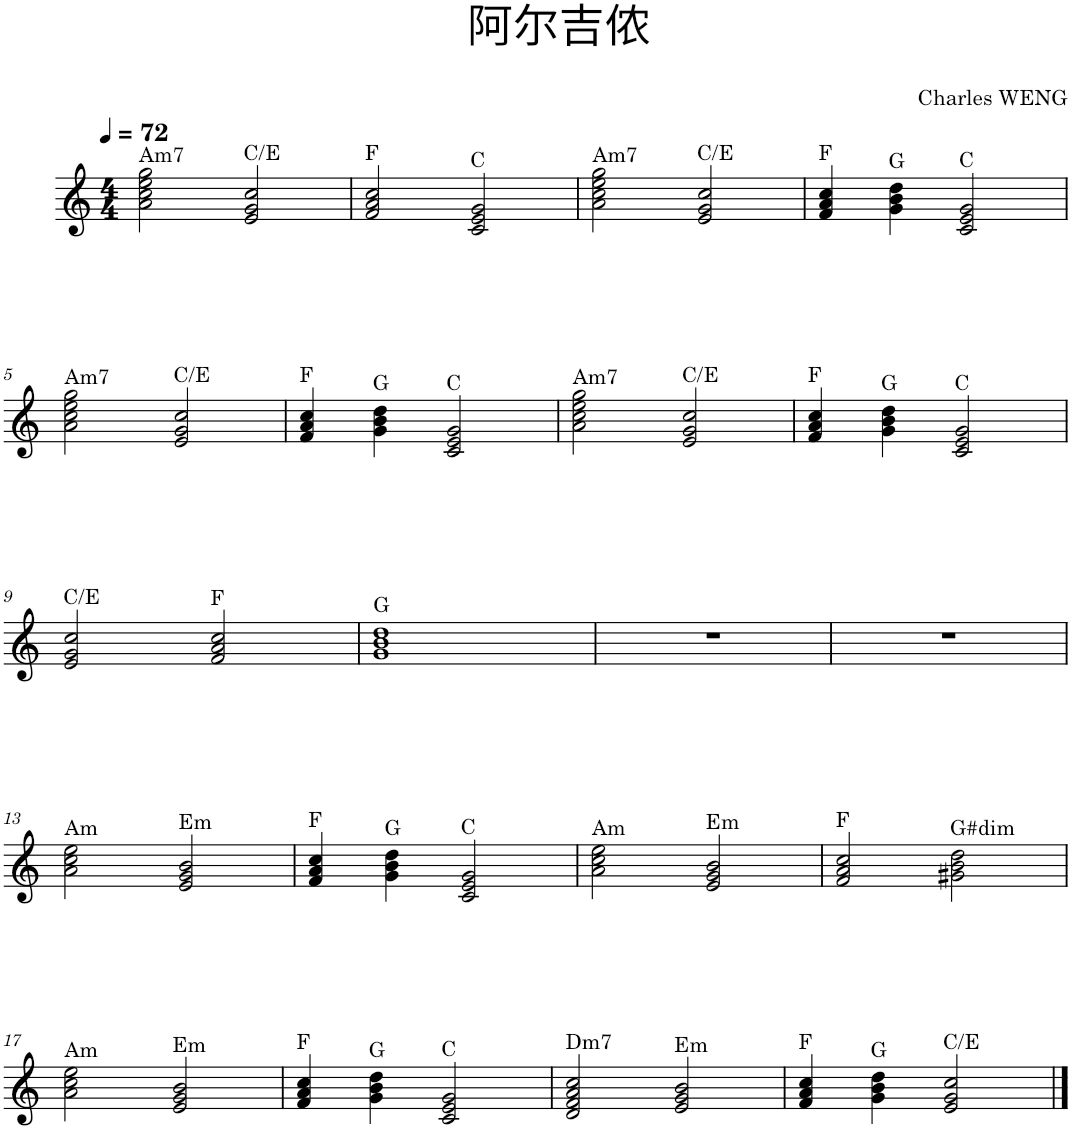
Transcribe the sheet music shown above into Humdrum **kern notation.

**kern
*part1
*staff1
*I"Piano
*I'Pno.
*clefG2
*k[]
*M4/4
*MM72
=1
!LO:TX:a:t=Am7
2a\ 2cc\ 2ee\ 2gg\
!LO:TX:a:t=C/E
2e/ 2g/ 2cc/
=2
!LO:TX:a:t=F
2f/ 2a/ 2cc/
!LO:TX:a:t=C
2c/ 2e/ 2g/
=3
!LO:TX:a:t=Am7
2a\ 2cc\ 2ee\ 2gg\
!LO:TX:a:t=C/E
2e/ 2g/ 2cc/
=4
!LO:TX:a:t=F
4f/ 4a/ 4cc/
!LO:TX:a:t=G
4g\ 4b\ 4dd\
!LO:TX:a:t=C
2c/ 2e/ 2g/
!!LO:LB:g=z
=5
!LO:TX:a:t=Am7
2a\ 2cc\ 2ee\ 2gg\
!LO:TX:a:t=C/E
2e/ 2g/ 2cc/
=6
!LO:TX:a:t=F
4f/ 4a/ 4cc/
!LO:TX:a:t=G
4g\ 4b\ 4dd\
!LO:TX:a:t=C
2c/ 2e/ 2g/
=7
!LO:TX:a:t=Am7
2a\ 2cc\ 2ee\ 2gg\
!LO:TX:a:t=C/E
2e/ 2g/ 2cc/
=8
!LO:TX:a:t=F
4f/ 4a/ 4cc/
!LO:TX:a:t=G
4g\ 4b\ 4dd\
!LO:TX:a:t=C
2c/ 2e/ 2g/
!!LO:LB:g=z
=9
!LO:TX:a:t=C/E
2e/ 2g/ 2cc/
!LO:TX:a:t=F
2f/ 2a/ 2cc/
=10
!LO:TX:a:t=G
1g 1b 1dd
=11
1r
=12
1r
!!LO:LB:g=z
=13
!LO:TX:a:t=Am
2a\ 2cc\ 2ee\
!LO:TX:a:t=Em
2e/ 2g/ 2b/
=14
!LO:TX:a:t=F
4f/ 4a/ 4cc/
!LO:TX:a:t=G
4g\ 4b\ 4dd\
!LO:TX:a:t=C
2c/ 2e/ 2g/
=15
!LO:TX:a:t=Am
2a\ 2cc\ 2ee\
!LO:TX:a:t=Em
2e/ 2g/ 2b/
=16
!LO:TX:a:t=F
2f/ 2a/ 2cc/
!LO:TX:a:t=G#dim
2g#X\ 2b\ 2dd\
!!LO:LB:g=z
=17
!LO:TX:a:t=Am
2a\ 2cc\ 2ee\
!LO:TX:a:t=Em
2e/ 2g/ 2b/
=18
!LO:TX:a:t=F
4f/ 4a/ 4cc/
!LO:TX:a:t=G
4g\ 4b\ 4dd\
!LO:TX:a:t=C
2c/ 2e/ 2g/
=19
!LO:TX:a:t=Dm7
2d/ 2f/ 2a/ 2cc/
!LO:TX:a:t=Em
2e/ 2g/ 2b/
=20
!LO:TX:a:t=F
4f/ 4a/ 4cc/
!LO:TX:a:t=G
4g\ 4b\ 4dd\
!LO:TX:a:t=C/E
2e/ 2g/ 2cc/
==
*-
